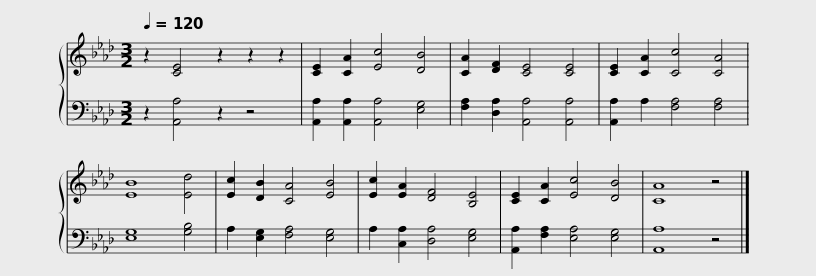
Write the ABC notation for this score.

X:1
%%score { ( 1 3 ) | ( 2 4 ) }
L:1/8
Q:1/4=120
M:3/2
I:linebreak $
K:Ab
V:1 treble
V:3 treble
V:2 bass
V:4 bass
V:1
 z2 [CE]4 z2 z2 z2 | [CE]2 [CA]2 [Ec]4 [DB]4 | [CA]2 [DF]2 [CE]4 [CE]4 | [CE]2 [CA]2 [Cc]4 [CA]4 |$ B8 x4 | %5
 [Ec]2 [DB]2 [CA]4 [EB]4 | [Ec]2 [EA]2 [DF]4 [B,E]4 |$ [CE]2 [CA]2 [Ec]4 [DB]4 | A8 z4 |] %9
V:2
 z2 [A,,A,]4 z2 z4 | [A,,A,]2 [A,,A,]2 [A,,A,]4 [E,G,]4 | [F,A,]2 [D,A,]2 [A,,A,]4 [A,,A,]4 | [A,,A,]2 A,2 [F,A,]4 [F,A,]4 |$ [E,G,]8 [G,B,]4 | %5
 A,2 [E,G,]2 [F,A,]4 [E,G,]4 | A,2 [C,A,]2 [D,A,]4 [E,G,]4 |$ [A,,A,]2 [F,A,]2 [E,A,]4 [E,G,]4 | A,8 z4 |] %9
V:3
 x12 | x12 | x12 | x12 |$ E8 [Ed]4 | %5
 x12 | x12 |$ x12 | C8 x4 |] %9
V:4
 x12 | x12 | x12 | x12 |$ x12 | %5
 x12 | x12 |$ x12 | A,,8 x4 |] %9
